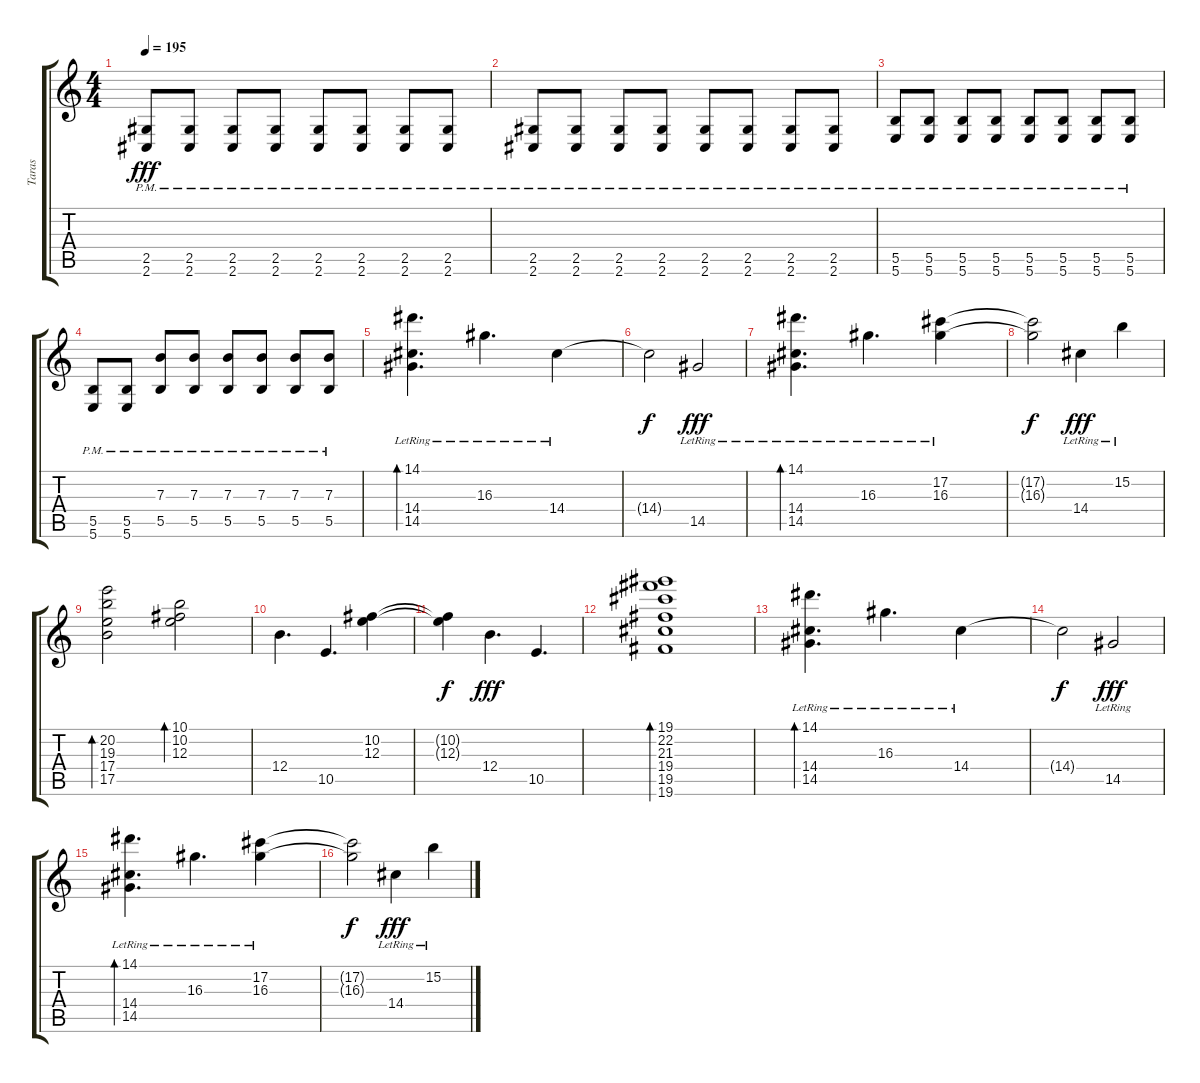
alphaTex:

\track ("Taras" "Taras") {instrument distortionguitar}
\staff {score tabs}
\tuning (Db4 Ab3 E3 B2 Gb2 B1) {hide}
\ts (4 4)
\tempo 195
\clef g2
\ks c
(2.5{pm} 2.6{pm}).8{dy fff} (2.5{pm} 2.6{pm}).8 (2.5{pm} 2.6{pm}).8 (2.5{pm} 2.6{pm}).8 (2.5{pm} 2.6{pm}).8 (2.5{pm} 2.6{pm}).8 (2.5{pm} 2.6{pm}).8 (2.5{pm} 2.6{pm}).8 |
(2.5{pm} 2.6{pm}).8 (2.5{pm} 2.6{pm}).8 (2.5{pm} 2.6{pm}).8 (2.5{pm} 2.6{pm}).8 (2.5{pm} 2.6{pm}).8 (2.5{pm} 2.6{pm}).8 (2.5{pm} 2.6{pm}).8 (2.5{pm} 2.6{pm}).8 |
(5.5{pm} 5.6{pm}).8 (5.5{pm} 5.6{pm}).8 (5.5{pm} 5.6{pm}).8 (5.5{pm} 5.6{pm}).8 (5.5{pm} 5.6{pm}).8 (5.5{pm} 5.6{pm}).8 (5.5{pm} 5.6{pm}).8 (5.5{pm} 5.6{pm}).8 |
(5.5{pm} 5.6{pm}).8 (5.5{pm} 5.6{pm}).8 (7.3 5.5{pm}).8 (7.3 5.5{pm}).8 (7.3 5.5{pm}).8 (7.3 5.5{pm}).8 (7.3 5.5{pm}).8 (7.3 5.5{pm}).8 |
(14.1{lr} 14.4{lr} 14.5{lr}).4{d bd 480 balance 8 instrument acousticguitarsteel} 16.3{lr}.4{d} 14.4{lr}.4 |
14.4{t}.2{dy f} 14.5{lr}.2{dy fff} |
(14.1{lr} 14.4{lr} 14.5{lr}).4{d bd 480} 16.3{lr}.4{d} (17.2{lr} 16.3{lr}).4 |
(17.2{t} 16.3{t}).2{dy f} 14.4{lr}.4{dy fff} 15.2{lr}.4 |
(20.2 19.3 17.4 17.5).2{bd 480 volume 7} (10.1 10.2 12.3).2{bd 480} |
12.4.4{d} 10.5.4{d} (10.2 12.3).4 |
(10.2{t} 12.3{t}).4{dy f} 12.4.4{d dy fff} 10.5.4{d} |
(19.1 22.2 21.3 19.4 19.5 19.6).1{bd 480} |
(14.1{lr} 14.4{lr} 14.5{lr}).4{d bd 480} 16.3{lr}.4{d} 14.4{lr}.4 |
14.4{t}.2{dy f} 14.5{lr}.2{dy fff} |
(14.1{lr} 14.4{lr} 14.5{lr}).4{d bd 480} 16.3{lr}.4{d} (17.2{lr} 16.3{lr}).4 |
(17.2{t} 16.3{t}).2{dy f} 14.4{lr}.4{dy fff} 15.2{lr}.4
